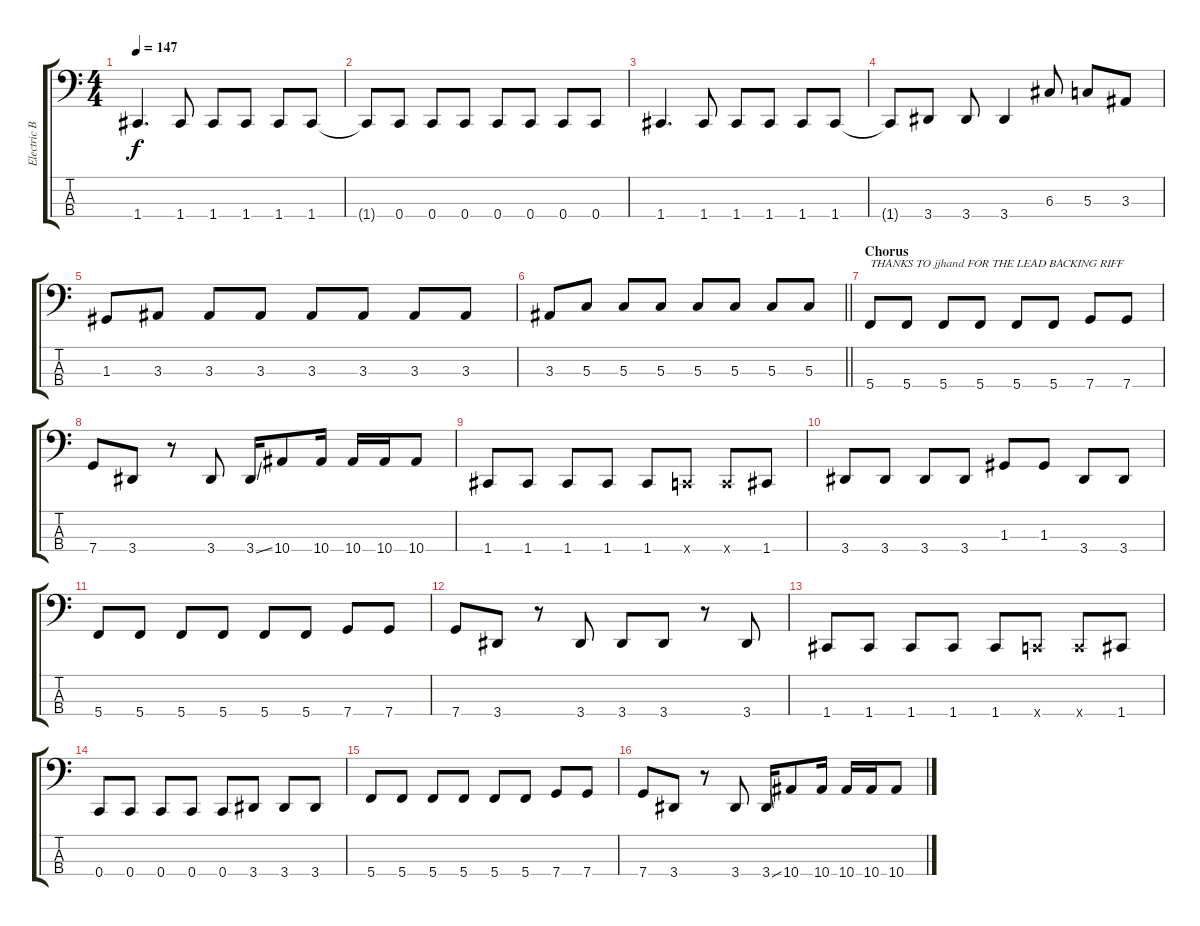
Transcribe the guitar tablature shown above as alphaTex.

\track ("Electric Bass [Moyer]" "Electric B") {instrument electricbassfinger}
\staff {score tabs}
\tuning (G2 C2 G1 C1) {hide}
\ts (4 4)
\tempo 147
\clef f4
\ks c
1.4.4{d dy f} 1.4.8 1.4.8 1.4.8 1.4.8 1.4.8 |
1.4{t}.8 0.4.8 0.4.8 0.4.8 0.4.8 0.4.8 0.4.8 0.4.8 |
1.4.4{d} 1.4.8 1.4.8 1.4.8 1.4.8 1.4.8 |
1.4{t}.8 3.4.8 3.4.8 3.4.4 6.3.8 5.3.8 3.3.8 |
1.3.8 3.3.8 3.3.8 3.3.8 3.3.8 3.3.8 3.3.8 3.3.8 |
\barLineRight lightlight
3.3.8 5.3.8 5.3.8 5.3.8 5.3.8 5.3.8 5.3.8 5.3.8 |
\section ("" "Chorus")
5.4.8{txt "THANKS TO jjhand FOR THE LEAD BACKING RIFF"} 5.4.8 5.4.8 5.4.8 5.4.8 5.4.8 7.4.8 7.4.8 |
7.4.8 3.4.8 r.8 3.4.8 3.4{ss}.16 10.4.8 10.4.16 10.4.16 10.4.16 10.4.8 |
1.4.8 1.4.8 1.4.8 1.4.8 1.4.8 0.4{x}.8 0.4{x}.8 1.4.8 |
3.4.8 3.4.8 3.4.8 3.4.8 1.3.8 1.3.8 3.4.8 3.4.8 |
5.4.8 5.4.8 5.4.8 5.4.8 5.4.8 5.4.8 7.4.8 7.4.8 |
7.4.8 3.4.8 r.8 3.4.8 3.4.8 3.4.8 r.8 3.4.8 |
1.4.8 1.4.8 1.4.8 1.4.8 1.4.8 0.4{x}.8 0.4{x}.8 1.4.8 |
0.4.8 0.4.8 0.4.8 0.4.8 0.4.8 3.4.8 3.4.8 3.4.8 |
5.4.8 5.4.8 5.4.8 5.4.8 5.4.8 5.4.8 7.4.8 7.4.8 |
7.4.8 3.4.8 r.8 3.4.8 3.4{ss}.16 10.4.8 10.4.16 10.4.16 10.4.16 10.4.8
